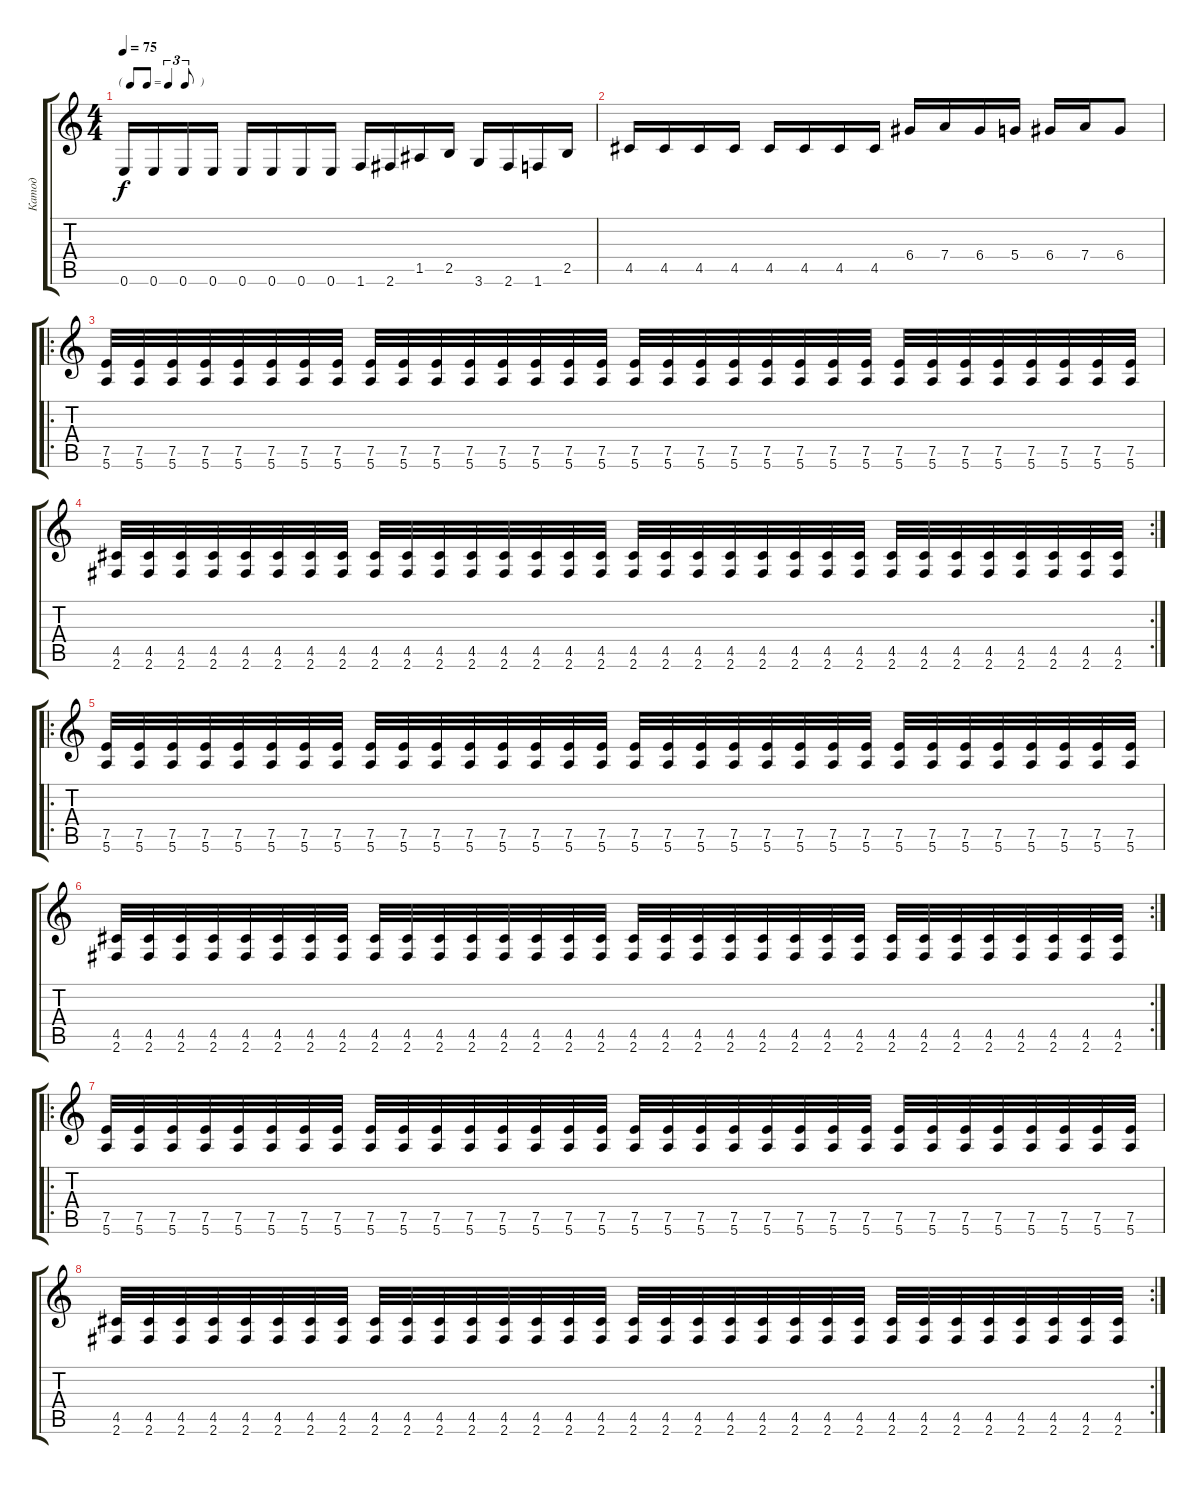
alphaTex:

\track ("Катод" "Катод") {instrument overdrivenguitar}
\staff {score tabs}
\tuning (E4 B3 G3 D3 A2 E2) {hide}
\ts (4 4)
\tf triplet8th
\tempo 75
\clef g2
\ks c
0.6.16{dy f} 0.6.16 0.6.16 0.6.16 0.6.16 0.6.16 0.6.16 0.6.16 1.6.16 2.6.16 1.5.16 2.5.16 3.6.16 2.6.16 1.6.16 2.5.16 |
4.5.16 4.5.16 4.5.16 4.5.16 4.5.16 4.5.16 4.5.16 4.5.16 6.4.16 7.4.16 6.4.16 5.4.16 6.4.16 7.4.16 6.4.8 |
\ro
(7.5 5.6).32 (7.5 5.6).32 (7.5 5.6).32 (7.5 5.6).32 (7.5 5.6).32 (7.5 5.6).32 (7.5 5.6).32 (7.5 5.6).32 (7.5 5.6).32 (7.5 5.6).32 (7.5 5.6).32 (7.5 5.6).32 (7.5 5.6).32 (7.5 5.6).32 (7.5 5.6).32 (7.5 5.6).32 (7.5 5.6).32 (7.5 5.6).32 (7.5 5.6).32 (7.5 5.6).32 (7.5 5.6).32 (7.5 5.6).32 (7.5 5.6).32 (7.5 5.6).32 (7.5 5.6).32 (7.5 5.6).32 (7.5 5.6).32 (7.5 5.6).32 (7.5 5.6).32 (7.5 5.6).32 (7.5 5.6).32 (7.5 5.6).32 |
\rc 2
(4.5 2.6).32 (4.5 2.6).32 (4.5 2.6).32 (4.5 2.6).32 (4.5 2.6).32 (4.5 2.6).32 (4.5 2.6).32 (4.5 2.6).32 (4.5 2.6).32 (4.5 2.6).32 (4.5 2.6).32 (4.5 2.6).32 (4.5 2.6).32 (4.5 2.6).32 (4.5 2.6).32 (4.5 2.6).32 (4.5 2.6).32 (4.5 2.6).32 (4.5 2.6).32 (4.5 2.6).32 (4.5 2.6).32 (4.5 2.6).32 (4.5 2.6).32 (4.5 2.6).32 (4.5 2.6).32 (4.5 2.6).32 (4.5 2.6).32 (4.5 2.6).32 (4.5 2.6).32 (4.5 2.6).32 (4.5 2.6).32 (4.5 2.6).32 |
\ro
(7.5 5.6).32 (7.5 5.6).32 (7.5 5.6).32 (7.5 5.6).32 (7.5 5.6).32 (7.5 5.6).32 (7.5 5.6).32 (7.5 5.6).32 (7.5 5.6).32 (7.5 5.6).32 (7.5 5.6).32 (7.5 5.6).32 (7.5 5.6).32 (7.5 5.6).32 (7.5 5.6).32 (7.5 5.6).32 (7.5 5.6).32 (7.5 5.6).32 (7.5 5.6).32 (7.5 5.6).32 (7.5 5.6).32 (7.5 5.6).32 (7.5 5.6).32 (7.5 5.6).32 (7.5 5.6).32 (7.5 5.6).32 (7.5 5.6).32 (7.5 5.6).32 (7.5 5.6).32 (7.5 5.6).32 (7.5 5.6).32 (7.5 5.6).32 |
\rc 2
(4.5 2.6).32 (4.5 2.6).32 (4.5 2.6).32 (4.5 2.6).32 (4.5 2.6).32 (4.5 2.6).32 (4.5 2.6).32 (4.5 2.6).32 (4.5 2.6).32 (4.5 2.6).32 (4.5 2.6).32 (4.5 2.6).32 (4.5 2.6).32 (4.5 2.6).32 (4.5 2.6).32 (4.5 2.6).32 (4.5 2.6).32 (4.5 2.6).32 (4.5 2.6).32 (4.5 2.6).32 (4.5 2.6).32 (4.5 2.6).32 (4.5 2.6).32 (4.5 2.6).32 (4.5 2.6).32 (4.5 2.6).32 (4.5 2.6).32 (4.5 2.6).32 (4.5 2.6).32 (4.5 2.6).32 (4.5 2.6).32 (4.5 2.6).32 |
\ro
(7.5 5.6).32 (7.5 5.6).32 (7.5 5.6).32 (7.5 5.6).32 (7.5 5.6).32 (7.5 5.6).32 (7.5 5.6).32 (7.5 5.6).32 (7.5 5.6).32 (7.5 5.6).32 (7.5 5.6).32 (7.5 5.6).32 (7.5 5.6).32 (7.5 5.6).32 (7.5 5.6).32 (7.5 5.6).32 (7.5 5.6).32 (7.5 5.6).32 (7.5 5.6).32 (7.5 5.6).32 (7.5 5.6).32 (7.5 5.6).32 (7.5 5.6).32 (7.5 5.6).32 (7.5 5.6).32 (7.5 5.6).32 (7.5 5.6).32 (7.5 5.6).32 (7.5 5.6).32 (7.5 5.6).32 (7.5 5.6).32 (7.5 5.6).32 |
\rc 2
(4.5 2.6).32 (4.5 2.6).32 (4.5 2.6).32 (4.5 2.6).32 (4.5 2.6).32 (4.5 2.6).32 (4.5 2.6).32 (4.5 2.6).32 (4.5 2.6).32 (4.5 2.6).32 (4.5 2.6).32 (4.5 2.6).32 (4.5 2.6).32 (4.5 2.6).32 (4.5 2.6).32 (4.5 2.6).32 (4.5 2.6).32 (4.5 2.6).32 (4.5 2.6).32 (4.5 2.6).32 (4.5 2.6).32 (4.5 2.6).32 (4.5 2.6).32 (4.5 2.6).32 (4.5 2.6).32 (4.5 2.6).32 (4.5 2.6).32 (4.5 2.6).32 (4.5 2.6).32 (4.5 2.6).32 (4.5 2.6).32 (4.5 2.6).32
